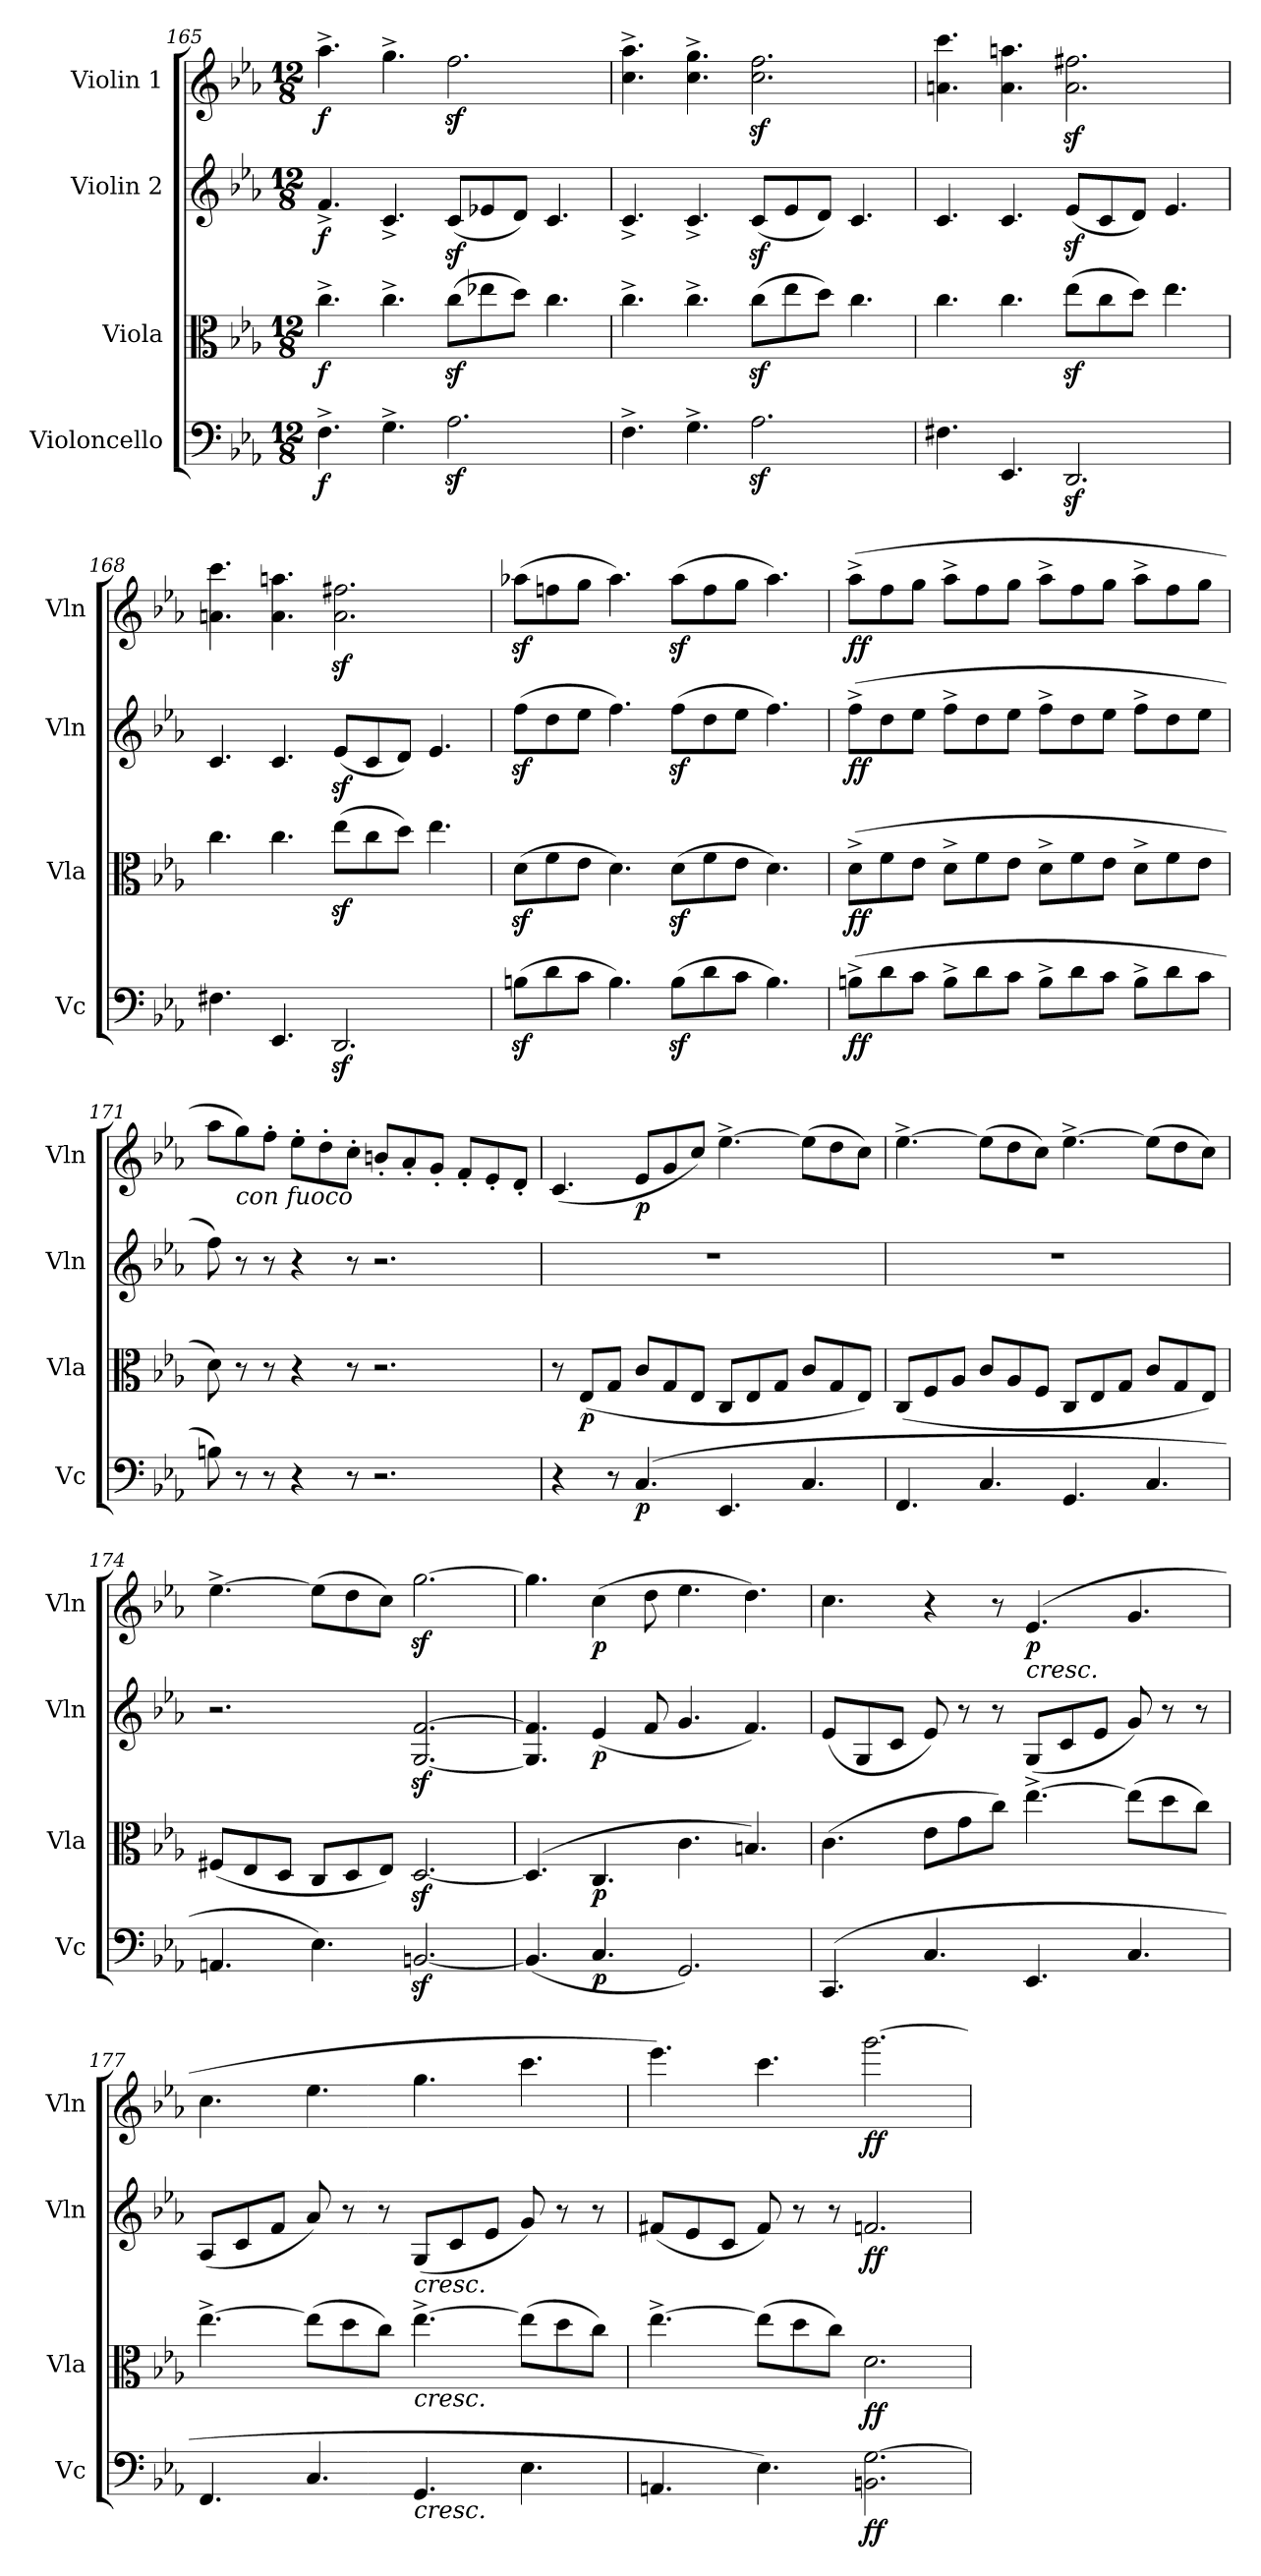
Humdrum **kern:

**kern	**dynam	**kern	**dynam	**kern	**dynam	**kern	**dynam
*part4	*part4	*part3	*part3	*part2	*part2	*part1	*part1
*staff4	*staff4	*staff3	*staff3	*staff2	*staff2	*staff1	*staff1
*I"Violoncello	*	*I"Viola	*	*I"Violin 2	*	*I"Violin 1	*
*I'Vc	*	*I'Vla	*	*I'Vln	*	*I'Vln	*
!!LO:PB:g=z
*clefF4	*	*clefC3	*	*clefG2	*	*clefG2	*
*k[b-e-a-]	*	*k[b-e-a-]	*	*k[b-e-a-]	*	*k[b-e-a-]	*
*M12/8	*	*M12/8	*	*M12/8	*	*M12/8	*
=165	=165	=165	=165	=165	=165	=165	=165
!	!LO:DY:b	!	!LO:DY:b	!	!LO:DY:b	!	!LO:DY:b
4.F^\	f	4.cc^\	f	4.f^/	f	4.aa-^\	f
4.G^\	.	4.cc^\	.	4.c^/	.	4.gg^\	.
2.A-z<\	.	(8ccz<\L	.	(8cz</L	.	2.ffz<\	.
.	.	8ee-X\	.	8e-X/	.	.	.
.	.	8dd\J)	.	8d/J)	.	.	.
.	.	4.cc\	.	4.c/	.	.	.
=166	=166	=166	=166	=166	=166	=166	=166
4.F^\	.	4.cc^\	.	4.c^/	.	4.cc\^ 4.aa-\^	.
4.G^\	.	4.cc^\	.	4.c^/	.	4.cc\^ 4.gg\^	.
2.A-z<\	.	(8ccz<\L	.	(8cz</L	.	2.cc\z< 2.ff\z<	.
.	.	8ee-\	.	8e-/	.	.	.
.	.	8dd\J)	.	8d/J)	.	.	.
.	.	4.cc\	.	4.c/	.	.	.
=167	=167	=167	=167	=167	=167	=167	=167
4.F#X\	.	4.cc\	.	4.c/	.	4.an\ 4.ccc\	.
4.EE-/	.	4.cc\	.	4.c/	.	4.a\ 4.aan\	.
2.DDz</	.	(8ee-z<\L	.	(8e-z</L	.	2.a\z< 2.ff#X\z<	.
.	.	8cc\	.	8c/	.	.	.
.	.	8dd\J)	.	8d/J)	.	.	.
.	.	4.ee-\	.	4.e-/	.	.	.
=168	=168	=168	=168	=168	=168	=168	=168
4.F#X\	.	4.cc\	.	4.c/	.	4.an\ 4.ccc\	.
4.EE-/	.	4.cc\	.	4.c/	.	4.a\ 4.aan\	.
2.DDz</	.	(8ee-z<\L	.	(8e-z</L	.	2.a\z< 2.ff#X\z<	.
.	.	8cc\	.	8c/	.	.	.
.	.	8dd\J)	.	8d/J)	.	.	.
.	.	4.ee-\	.	4.e-/	.	.	.
=169	=169	=169	=169	=169	=169	=169	=169
(8Bnz<\L	.	(8dz<\L	.	(8ffz<\L	.	(8aa-Xz<\L	.
8d\	.	8f\	.	8dd\	.	8ffn\	.
8c\J	.	8e-\J	.	8ee-\J	.	8gg\J	.
4.B\)	.	4.d\)	.	4.ff\)	.	4.aa-\)	.
(8Bz<\L	.	(8dz<\L	.	(8ffz<\L	.	(8aa-z<\L	.
8d\	.	8f\	.	8dd\	.	8ff\	.
8c\J	.	8e-\J	.	8ee-\J	.	8gg\J	.
4.B\)	.	4.d\)	.	4.ff\)	.	4.aa-\)	.
=170	=170	=170	=170	=170	=170	=170	=170
!	!LO:DY:b	!	!LO:DY:b	!	!LO:DY:b	!	!LO:DY:b
(8Bn^\L	ff	(8d^\L	ff	(8ff^\L	ff	(8aa-^\L	ff
8d\	.	8f\	.	8dd\	.	8ff\	.
8c\J	.	8e-\J	.	8ee-\J	.	8gg\J	.
8B^\L	.	8d^\L	.	8ff^\L	.	8aa-^\L	.
8d\	.	8f\	.	8dd\	.	8ff\	.
8c\J	.	8e-\J	.	8ee-\J	.	8gg\J	.
8B^\L	.	8d^\L	.	8ff^\L	.	8aa-^\L	.
8d\	.	8f\	.	8dd\	.	8ff\	.
8c\J	.	8e-\J	.	8ee-\J	.	8gg\J	.
8B^\L	.	8d^\L	.	8ff^\L	.	8aa-^\L	.
8d\	.	8f\	.	8dd\	.	8ff\	.
8c\J	.	8e-\J	.	8ee-\J	.	8gg\J	.
!!LO:LB:g=z
=171	=171	=171	=171	=171	=171	=171	=171
8Bn\)	.	8d\)	.	8ff\)	.	8aa-\L	.
!	!	!	!	!	!	!LO:TX:b:i:t=con fuoco	!
8r	.	8r	.	8r	.	8gg\)	.
8r	.	8r	.	8r	.	8ff'\J	.
4r	.	4r	.	4r	.	8ee-'\L	.
.	.	.	.	.	.	8dd'\	.
8r	.	8r	.	8r	.	8cc'\J	.
2.r	.	2.r	.	2.r	.	8bn'/L	.
.	.	.	.	.	.	8a-'/	.
.	.	.	.	.	.	8g'/J	.
.	.	.	.	.	.	8f'/L	.
.	.	.	.	.	.	8e-'/	.
.	.	.	.	.	.	8d'/J	.
=172	=172	=172	=172	=172	=172	=172	=172
4r	.	8r	.	1.r	.	(4.c/	.
!	!	!	!LO:DY:b	!	!	!	!
.	.	(8E-/L	p	.	.	.	.
8r	.	8G/J	.	.	.	.	.
!	!LO:DY:b	!	!	!	!	!	!LO:DY:b
(4.C/	p	8c/L	.	.	.	8e-/L	p
.	.	8G/	.	.	.	8g/	.
.	.	8E-/J	.	.	.	8cc/J)	.
4.EE-/	.	8C/L	.	.	.	[4.ee-^\	.
.	.	8E-/	.	.	.	.	.
.	.	8G/J	.	.	.	.	.
4.C/	.	8c/L	.	.	.	(8ee-\L]	.
.	.	8G/	.	.	.	8dd\	.
.	.	8E-/J)	.	.	.	8cc\J)	.
=173	=173	=173	=173	=173	=173	=173	=173
4.FF/	.	(8C/L	.	1.r	.	[4.ee-^\	.
.	.	8F/	.	.	.	.	.
.	.	8A-/J	.	.	.	.	.
4.C/	.	8c/L	.	.	.	(8ee-\L]	.
.	.	8A-/	.	.	.	8dd\	.
.	.	8F/J	.	.	.	8cc\J)	.
4.GG/	.	8C/L	.	.	.	[4.ee-^\	.
.	.	8E-/	.	.	.	.	.
.	.	8G/J	.	.	.	.	.
4.C/	.	8c/L	.	.	.	(8ee-\L]	.
.	.	8G/	.	.	.	8dd\	.
.	.	8E-/J)	.	.	.	8cc\J)	.
=174	=174	=174	=174	=174	=174	=174	=174
4.AAn/	.	(8F#X/L	.	2.r	.	[4.ee-^\	.
.	.	8E-/	.	.	.	.	.
.	.	8D/J	.	.	.	.	.
4.E-\)	.	8C/L	.	.	.	(8ee-\L]	.
.	.	8D/	.	.	.	8dd\	.
.	.	8E-/J)	.	.	.	8cc\J)	.
[2.BBnz</	.	[2.Dz</	.	[2.G/z< [2.f/z<	.	[2.ggz<\	.
!!LO:LB:g=z
=175	=175	=175	=175	=175	=175	=175	=175
(4.BB/]	.	(4.D/]	.	4.G/] 4.f/]	.	4.gg\]	.
!	!LO:DY:b	!	!LO:DY:b	!	!LO:DY:b	!	!LO:DY:b
4.C/	p	4.C/	p	(4e-/	p	(4cc\	p
.	.	.	.	8f/	.	8dd\	.
2.GG/)	.	4.c\	.	4.g/	.	4.ee-\	.
.	.	4.Bn/)	.	4.f/)	.	4.dd\)	.
!!LO:LB:g=z
=176	=176	=176	=176	=176	=176	=176	=176
(4.CC/	.	(4.c\	.	(8e-/L	.	4.cc\	.
.	.	.	.	8G/	.	.	.
.	.	.	.	8c/J	.	.	.
4.C/	.	8e-\L	.	8e-/)	.	4r	.
.	.	8g\	.	8r	.	.	.
.	.	8cc\J)	.	8r	.	8r	.
!	!	!	!	!	!	!LO:TX:b:i:t=cresc.	!
!	!	!	!	!	!	!	!LO:DY:b
4.EE-/	.	[4.ee-^\	.	(8G/L	.	(4.e-/	p
.	.	.	.	8c/	.	.	.
.	.	.	.	8e-/J	.	.	.
4.C/	.	(8ee-\L]	.	8g/)	.	4.g/	.
.	.	8dd\	.	8r	.	.	.
.	.	8cc\J)	.	8r	.	.	.
=177	=177	=177	=177	=177	=177	=177	=177
4.FF/	.	[4.ee-^\	.	(8A-/L	.	4.cc\	.
.	.	.	.	8c/	.	.	.
.	.	.	.	8f/J	.	.	.
4.C/	.	(8ee-\L]	.	8a-/)	.	4.ee-\	.
.	.	8dd\	.	8r	.	.	.
.	.	8cc\J)	.	8r	.	.	.
!	!	!	!	!LO:TX:b:i:t=cresc.	!	!	!
!	!	!LO:TX:b:i:t=cresc.	!	!	!	!	!
!LO:TX:b:i:t=cresc.	!	!	!	!	!	!	!
4.GG/	.	[4.ee-^\	.	(8G/L	.	4.gg\	.
.	.	.	.	8c/	.	.	.
.	.	.	.	8e-/J	.	.	.
4.E-\	.	(8ee-\L]	.	8g/)	.	4.ccc\	.
.	.	8dd\	.	8r	.	.	.
.	.	8cc\J)	.	8r	.	.	.
=178	=178	=178	=178	=178	=178	=178	=178
4.AAn/	.	[4.ee-^\	.	(8f#X/L	.	4.eee-\)	.
.	.	.	.	8e-/	.	.	.
.	.	.	.	8c/J	.	.	.
4.E-\)	.	(8ee-\L]	.	8f#/)	.	4.ccc\	.
.	.	8dd\	.	8r	.	.	.
.	.	8cc\J)	.	8r	.	.	.
!	!LO:DY:b	!	!LO:DY:b	!	!LO:DY:b	!	!LO:DY:b
2.BBn\ [2.G\	ff	2.d\	ff	2.fn/	ff	[2.ggg\	ff
=	=	=	=	=	=	=	=
*-	*-	*-	*-	*-	*-	*-	*-
